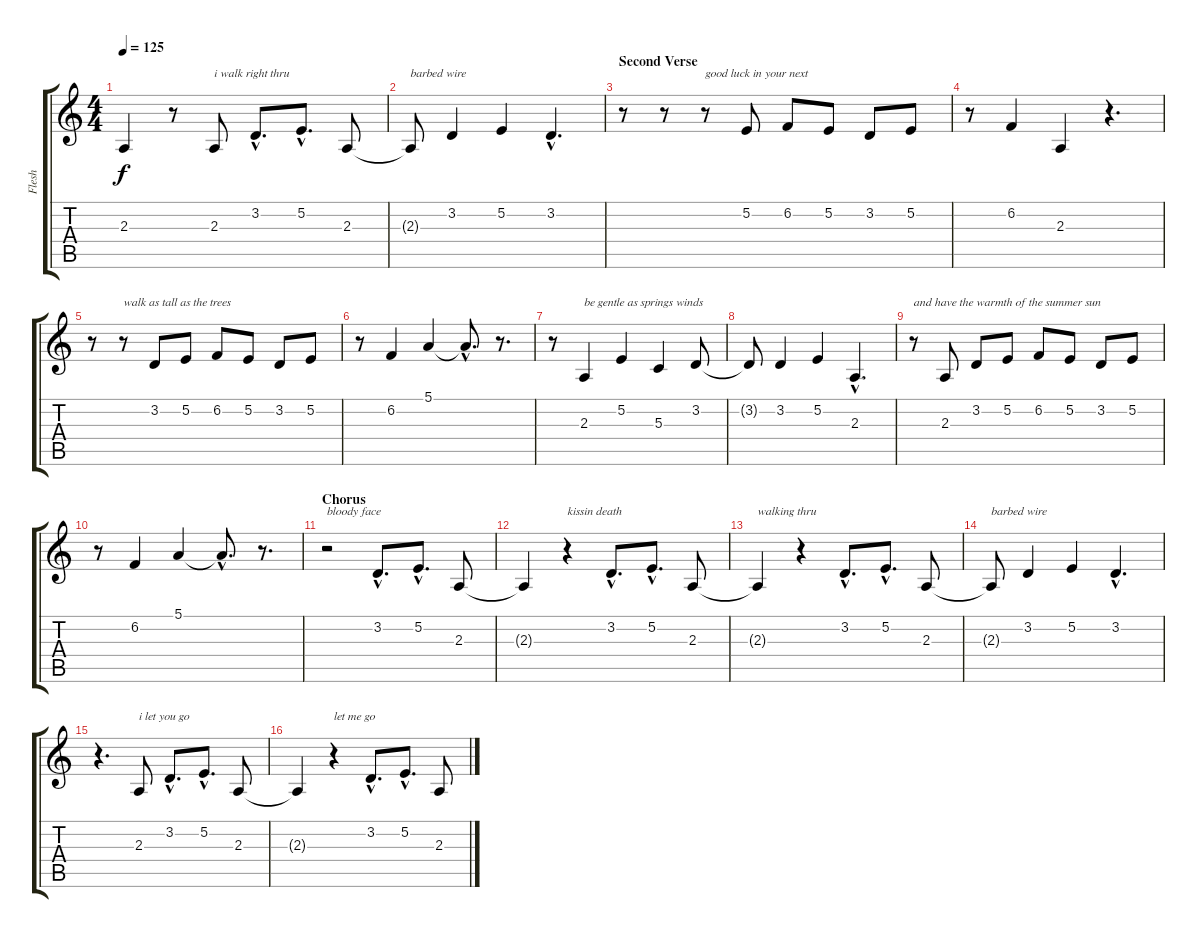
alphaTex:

\track ("Flesh" "Flesh") {instrument oboe}
\staff {score tabs}
\tuning (E4 B3 G3 D3 A2 E2) {hide}
\ts (4 4)
\tempo 125
\clef g2
\ks c
2.3{t}.4{dy f} r.8 2.3.8{txt "i walk right thru"} 3.2{hac}.8{d} 5.2{hac}.8{d} 2.3.8 |
2.3{t}.8{txt "barbed wire"} 3.2.4 5.2.4 3.2{hac}.4{d} |
\section ("" "Second Verse")
r.8 r.8 r.8{txt "good luck in your next"} 5.2.8 6.2.8 5.2.8 3.2.8 5.2.8 |
r.8 6.2.4 2.3.4 r.4{d} |
r.8 r.8{txt "walk as tall as the trees"} 3.2.8 5.2.8 6.2.8 5.2.8 3.2.8 5.2.8 |
r.8 6.2.4 5.1.4 5.1{hac t}.8{d} r.8{d} |
r.8 2.3.4{txt "be gentle as springs winds"} 5.2.4 5.3.4 3.2.8 |
3.2{t}.8 3.2.4 5.2.4 2.3{hac}.4{d} |
r.8{txt "and have the warmth of the summer sun"} 2.3.8 3.2.8 5.2.8 6.2.8 5.2.8 3.2.8 5.2.8 |
r.8 6.2.4 5.1.4 5.1{hac t}.8{d} r.8{d} |
\section ("" "Chorus")
r.2{txt "bloody face"} 3.2{hac}.8{d} 5.2{hac}.8{d} 2.3.8 |
2.3{t}.4 r.4{txt "kissin death"} 3.2{hac}.8{d} 5.2{hac}.8{d} 2.3.8 |
2.3{t}.4{txt "walking thru"} r.4 3.2{hac}.8{d} 5.2{hac}.8{d} 2.3.8 |
2.3{t}.8{txt "barbed wire"} 3.2.4 5.2.4 3.2{hac}.4{d} |
r.4{d} 2.3.8{txt "i let you go"} 3.2{hac}.8{d} 5.2{hac}.8{d} 2.3.8 |
2.3{t}.4 r.4{txt "let me go"} 3.2{hac}.8{d} 5.2{hac}.8{d} 2.3.8
